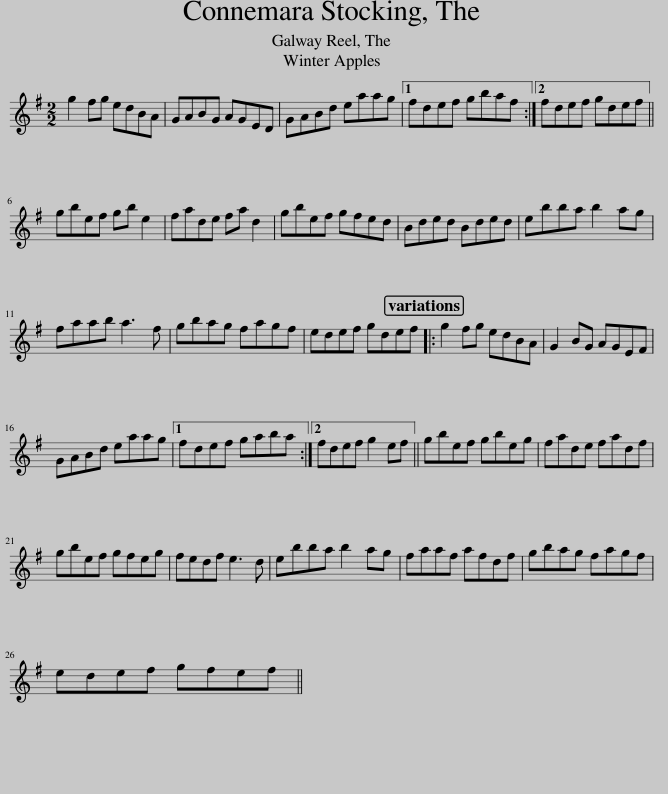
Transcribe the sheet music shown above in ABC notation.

X:1
L:1/8
M:2/2
I:linebreak $
K:G
V:1 treble
V:1
 g2 fg edBA | GABG AGED | GABd eaag |1 fdef gbaf :|2 fdef gdef ||$ %5
 gbef gb e2 | fade fa d2 | gbef gfed | Bded Bded | ebba b2 ag |$ %10
 faab a3 f | gbag fagf | edef gdef |: g2 fg edBA | G2 BG AGEF |$ %15
 GABd eaag |1 fdef gaba :|2 fdef g2 ef || gbef gbeg | fade fadf |$ %20
 gbef gfeg | fedf e3 d | ebba b2 ag | faaf afdf | gbag fagf |$ %25
 edef gfef || %26
